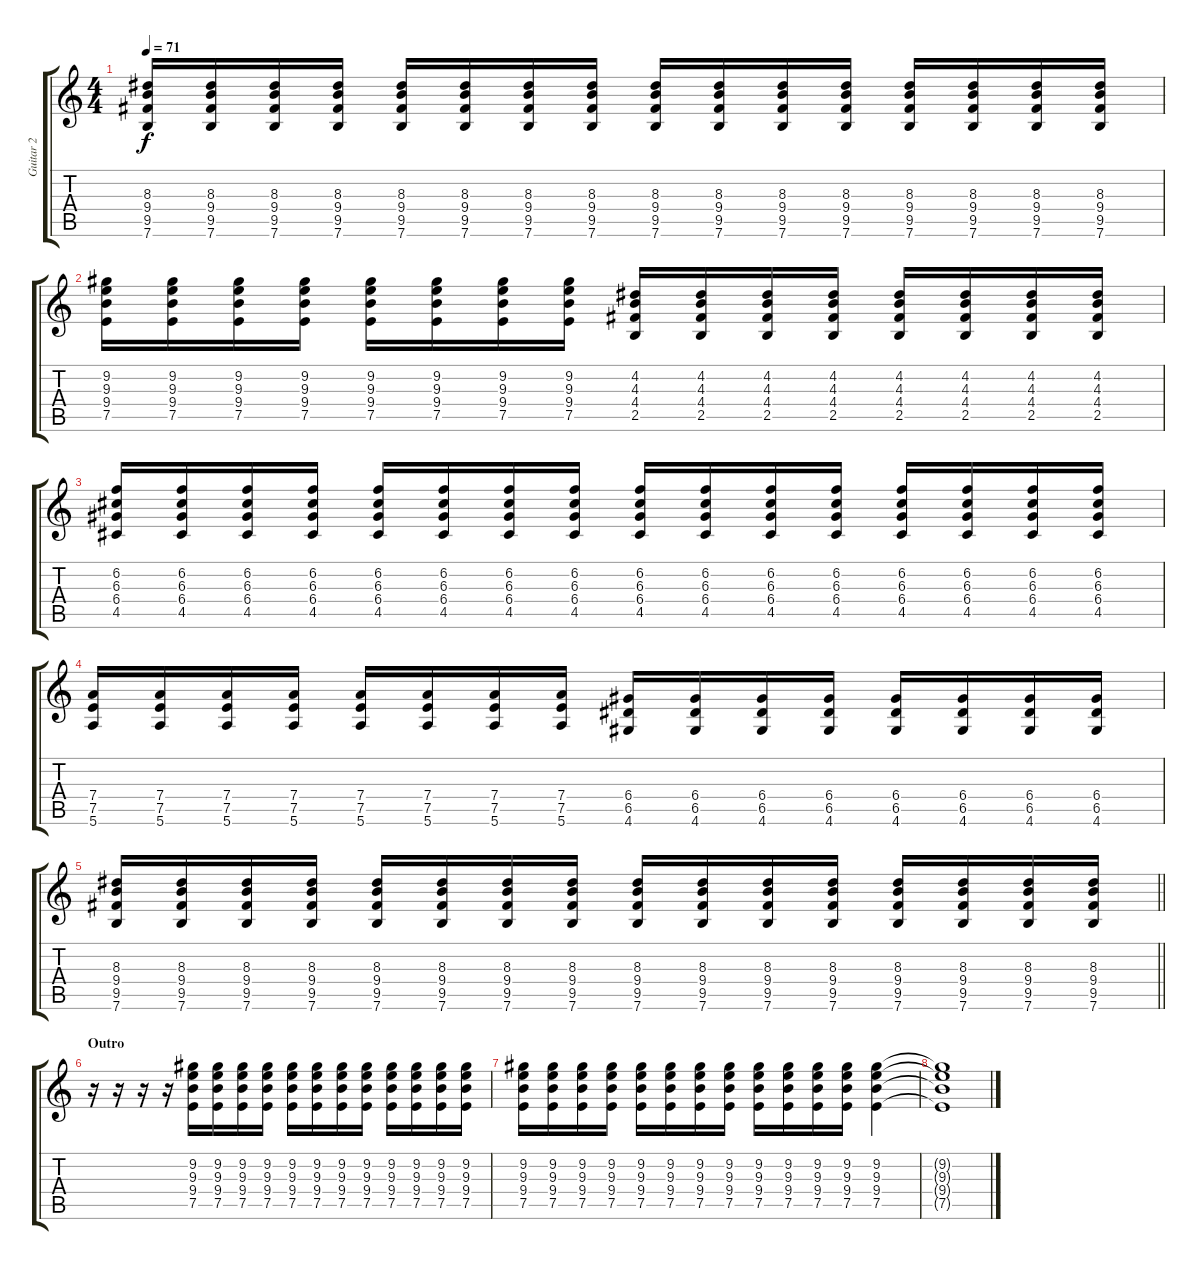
\track ("Guitar 2" "Guitar 2") {instrument distortionguitar}
\staff {score tabs}
\tuning (E4 B3 G3 D3 A2 E2) {hide}
\ts (4 4)
\tempo 71
\clef g2
\ks c
(8.3 9.4 9.5 7.6).16{dy f} (8.3 9.4 9.5 7.6).16 (8.3 9.4 9.5 7.6).16 (8.3 9.4 9.5 7.6).16 (8.3 9.4 9.5 7.6).16 (8.3 9.4 9.5 7.6).16 (8.3 9.4 9.5 7.6).16 (8.3 9.4 9.5 7.6).16 (8.3 9.4 9.5 7.6).16 (8.3 9.4 9.5 7.6).16 (8.3 9.4 9.5 7.6).16 (8.3 9.4 9.5 7.6).16 (8.3 9.4 9.5 7.6).16 (8.3 9.4 9.5 7.6).16 (8.3 9.4 9.5 7.6).16 (8.3 9.4 9.5 7.6).16 |
(9.2 9.3 9.4 7.5).16 (9.2 9.3 9.4 7.5).16 (9.2 9.3 9.4 7.5).16 (9.2 9.3 9.4 7.5).16 (9.2 9.3 9.4 7.5).16 (9.2 9.3 9.4 7.5).16 (9.2 9.3 9.4 7.5).16 (9.2 9.3 9.4 7.5).16 (4.2 4.3 4.4 2.5).16 (4.2 4.3 4.4 2.5).16 (4.2 4.3 4.4 2.5).16 (4.2 4.3 4.4 2.5).16 (4.2 4.3 4.4 2.5).16 (4.2 4.3 4.4 2.5).16 (4.2 4.3 4.4 2.5).16 (4.2 4.3 4.4 2.5).16 |
(6.2 6.3 6.4 4.5).16 (6.2 6.3 6.4 4.5).16 (6.2 6.3 6.4 4.5).16 (6.2 6.3 6.4 4.5).16 (6.2 6.3 6.4 4.5).16 (6.2 6.3 6.4 4.5).16 (6.2 6.3 6.4 4.5).16 (6.2 6.3 6.4 4.5).16 (6.2 6.3 6.4 4.5).16 (6.2 6.3 6.4 4.5).16 (6.2 6.3 6.4 4.5).16 (6.2 6.3 6.4 4.5).16 (6.2 6.3 6.4 4.5).16 (6.2 6.3 6.4 4.5).16 (6.2 6.3 6.4 4.5).16 (6.2 6.3 6.4 4.5).16 |
(7.4 7.5 5.6).16 (7.4 7.5 5.6).16 (7.4 7.5 5.6).16 (7.4 7.5 5.6).16 (7.4 7.5 5.6).16 (7.4 7.5 5.6).16 (7.4 7.5 5.6).16 (7.4 7.5 5.6).16 (6.4 6.5 4.6).16 (6.4 6.5 4.6).16 (6.4 6.5 4.6).16 (6.4 6.5 4.6).16 (6.4 6.5 4.6).16 (6.4 6.5 4.6).16 (6.4 6.5 4.6).16 (6.4 6.5 4.6).16 |
\barLineRight lightlight
(8.3 9.4 9.5 7.6).16 (8.3 9.4 9.5 7.6).16 (8.3 9.4 9.5 7.6).16 (8.3 9.4 9.5 7.6).16 (8.3 9.4 9.5 7.6).16 (8.3 9.4 9.5 7.6).16 (8.3 9.4 9.5 7.6).16 (8.3 9.4 9.5 7.6).16 (8.3 9.4 9.5 7.6).16 (8.3 9.4 9.5 7.6).16 (8.3 9.4 9.5 7.6).16 (8.3 9.4 9.5 7.6).16 (8.3 9.4 9.5 7.6).16 (8.3 9.4 9.5 7.6).16 (8.3 9.4 9.5 7.6).16 (8.3 9.4 9.5 7.6).16 |
\section ("" "Outro")
r.16 r.16 r.16 r.16 (9.2 9.3 9.4 7.5).16 (9.2 9.3 9.4 7.5).16 (9.2 9.3 9.4 7.5).16 (9.2 9.3 9.4 7.5).16 (9.2 9.3 9.4 7.5).16 (9.2 9.3 9.4 7.5).16 (9.2 9.3 9.4 7.5).16 (9.2 9.3 9.4 7.5).16 (9.2 9.3 9.4 7.5).16 (9.2 9.3 9.4 7.5).16 (9.2 9.3 9.4 7.5).16 (9.2 9.3 9.4 7.5).16 |
(9.2 9.3 9.4 7.5).16 (9.2 9.3 9.4 7.5).16 (9.2 9.3 9.4 7.5).16 (9.2 9.3 9.4 7.5).16 (9.2 9.3 9.4 7.5).16 (9.2 9.3 9.4 7.5).16 (9.2 9.3 9.4 7.5).16 (9.2 9.3 9.4 7.5).16 (9.2 9.3 9.4 7.5).16 (9.2 9.3 9.4 7.5).16 (9.2 9.3 9.4 7.5).16 (9.2 9.3 9.4 7.5).16 (9.2 9.3 9.4 7.5).4 |
(9.2{t} 9.3{t} 9.4{t} 7.5{t}).1
